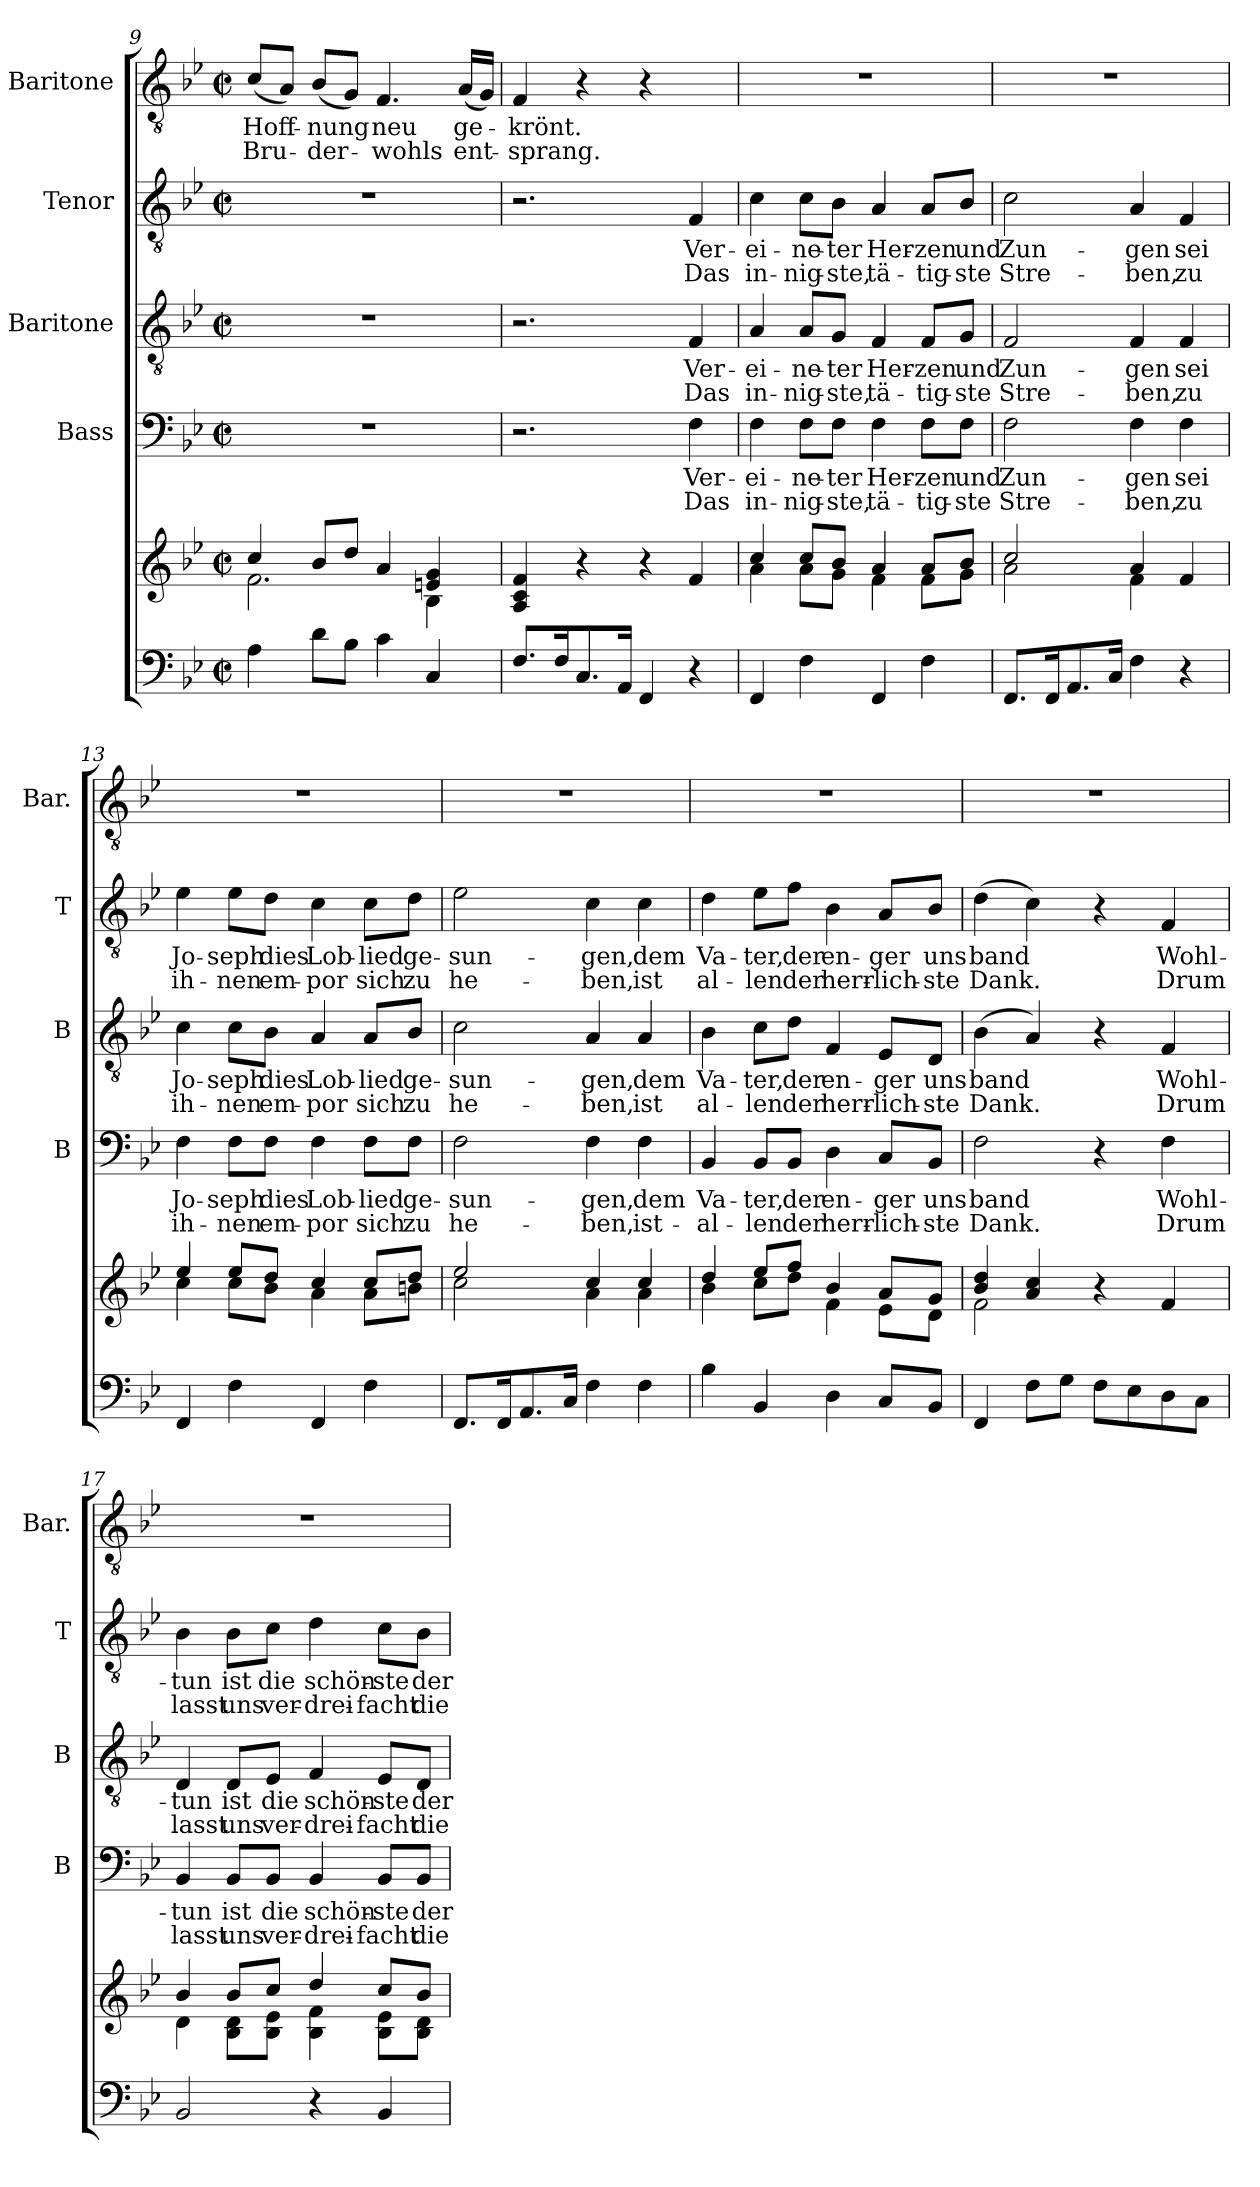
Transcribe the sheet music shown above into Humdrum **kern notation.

**kern	**kern	**kern	**text	**text	**kern	**text	**text	**kern	**text	**text	**kern	**text	**text
*part5	*part5	*part4	*part4	*part4	*part3	*part3	*part3	*part2	*part2	*part2	*part1	*part1	*part1
*staff6	*staff5	*staff4	*staff4	*staff4	*staff3	*staff3	*staff3	*staff2	*staff2	*staff2	*staff1	*staff1	*staff1
*	*	*I"Bass	*	*	*I"Baritone	*	*	*I"Tenor	*	*	*I"Baritone	*	*
*	*	*I'B	*	*	*I'B	*	*	*I'T	*	*	*I'Bar.	*	*
!!LO:LB:g=z
*clefF4	*clefG2	*clefF4	*	*	*clefGv2	*	*	*clefGv2	*	*	*clefGv2	*	*
*k[b-e-]	*k[b-e-]	*k[b-e-]	*	*	*k[b-e-]	*	*	*k[b-e-]	*	*	*k[b-e-]	*	*
*B-:	*B-:	*B-:	*	*	*B-:	*	*	*B-:	*	*	*B-:	*	*
*M2/2	*M2/2	*M2/2	*	*	*M2/2	*	*	*M2/2	*	*	*M2/2	*	*
*met(c|)	*met(c|)	*met(c|)	*	*	*met(c|)	*	*	*met(c|)	*	*	*met(c|)	*	*
=9	=9	=9	=9	=9	=9	=9	=9	=9	=9	=9	=9	=9	=9
*	*^	*	*	*	*	*	*	*	*	*	*	*	*
4A\	4cc/	2.f\	1r	.	.	1r	.	.	1r	.	.	(8c/L	Hoff-	Bru-
.	.	.	.	.	.	.	.	.	.	.	.	8A/J)	.	.
8d\L	8b-/L	.	.	.	.	.	.	.	.	.	.	(8B-/L	-nung	-der-
8B-\J	8dd/J	.	.	.	.	.	.	.	.	.	.	8G/J)	.	.
4c\	4a/	.	.	.	.	.	.	.	.	.	.	4.F/	neu	-wohls
4C/	4en/ 4g/	4B-\	.	.	.	.	.	.	.	.	.	.	.	.
.	.	.	.	.	.	.	.	.	.	.	.	(16A/LL	ge-	ent-
.	.	.	.	.	.	.	.	.	.	.	.	16G/JJ)	.	.
*	*v	*v	*	*	*	*	*	*	*	*	*	*	*	*
=10	=10	=10	=10	=10	=10	=10	=10	=10	=10	=10	=10	=10	=10
8.F/L	4A/ 4c/ 4f/	2.r	.	.	2.r	.	.	2.r	.	.	4F/	-krönt.	-sprang.
16F/k	.	.	.	.	.	.	.	.	.	.	.	.	.
8.C/	4r	.	.	.	.	.	.	.	.	.	4r	.	.
16AA/Jk	.	.	.	.	.	.	.	.	.	.	.	.	.
4FF/	4r	.	.	.	.	.	.	.	.	.	4r	.	.
4r	4f/	4F\	Ver-	Das	4F/	Ver-	Das	4F/	Ver-	Das	4ryy	.	.
=11	=11	=11	=11	=11	=11	=11	=11	=11	=11	=11	=11	=11	=11
*	*^	*	*	*	*	*	*	*	*	*	*	*	*
4FF/	4cc/	4a\	4F\	-ei-	in-	4A/	-ei-	in-	4c\	-ei-	in-	1r	.	.
4F\	8cc/L	8a\L	8F\L	-ne-	-nig-	8A/L	-ne-	-nig-	8c\L	-ne-	-nig-	.	.	.
.	8b-/J	8g\J	8F\J	-ter	-ste,	8G/J	-ter	-ste,	8B-\J	-ter	-ste,	.	.	.
4FF/	4a/	4f\	4F\	Her-	tä-	4F/	Her-	tä-	4A/	Her-	tä-	.	.	.
4F\	8a/L	8f\L	8F\L	-zen	-tig-	8F/L	-zen	-tig-	8A/L	-zen	-tig-	.	.	.
.	8b-/J	8g\J	8F\J	und	-ste	8G/J	und	-ste	8B-/J	und	-ste	.	.	.
=12	=12	=12	=12	=12	=12	=12	=12	=12	=12	=12	=12	=12	=12	=12
8.FF/L	2cc/	2a\	2F\	Zun-	Stre-	2F/	Zun-	Stre-	2c\	Zun-	Stre-	1r	.	.
16FF/k	.	.	.	.	.	.	.	.	.	.	.	.	.	.
8.AA/	.	.	.	.	.	.	.	.	.	.	.	.	.	.
16C/Jk	.	.	.	.	.	.	.	.	.	.	.	.	.	.
4F\	4a/	4f\	4F\	-gen	-ben,	4F/	-gen	-ben,	4A/	-gen	-ben,	.	.	.
4r	4f/	4ryy	4F\	sei	zu	4F/	sei	zu	4F/	sei	zu	.	.	.
!!LO:PB:g=z
=13	=13	=13	=13	=13	=13	=13	=13	=13	=13	=13	=13	=13	=13	=13
4FF/	4ee-/	4cc\	4F\	Jo-	ih-	4c\	Jo-	ih-	4e-\	Jo-	ih-	1r	.	.
4F\	8ee-/L	8cc\L	8F\L	-seph	-nen	8c\L	-seph	-nen	8e-\L	-seph	-nen	.	.	.
.	8dd/J	8b-\J	8F\J	dies	em-	8B-\J	dies	em-	8d\J	dies	em-	.	.	.
4FF/	4cc/	4a\	4F\	Lob-	-por	4A/	Lob-	-por	4c\	Lob-	-por	.	.	.
4F\	8cc/L	8a\L	8F\L	-lied	sich	8A/L	-lied	sich	8c\L	-lied	sich	.	.	.
.	8dd/J	8bn\J	8F\J	ge-	zu	8B-/J	ge-	zu	8d\J	ge-	zu	.	.	.
=14	=14	=14	=14	=14	=14	=14	=14	=14	=14	=14	=14	=14	=14	=14
8.FF/L	2ee-/	2cc\	2F\	-sun-	he-	2c\	-sun-	he-	2e-\	-sun-	he-	1r	.	.
16FF/k	.	.	.	.	.	.	.	.	.	.	.	.	.	.
8.AA/	.	.	.	.	.	.	.	.	.	.	.	.	.	.
16C/Jk	.	.	.	.	.	.	.	.	.	.	.	.	.	.
4F\	4cc/	4a\	4F\	-gen,	-ben,	4A/	-gen,	-ben,	4c\	-gen,	-ben,	.	.	.
4F\	4cc/	4a\	4F\	dem	ist-	4A/	dem	ist	4c\	dem	ist	.	.	.
=15	=15	=15	=15	=15	=15	=15	=15	=15	=15	=15	=15	=15	=15	=15
4B-\	4dd/	4b-\	4BB-/	Va-	-al-	4B-\	Va-	al-	4d\	Va-	al-	1r	.	.
4BB-/	8ee-/L	8cc\L	8BB-/L	-ter,	-len	8c\L	-ter,	-len	8e-\L	-ter,	-len	.	.	.
.	8ff/J	8dd\J	8BB-/J	der	der	8d\J	der	der	8f\J	der	der	.	.	.
4D\	4b-/	4f\	4D\	en-	herr-	4F/	en-	herr-	4B-\	en-	herr-	.	.	.
8C/L	8a/L	8e-\L	8C/L	-ger	-lich-	8E-/L	-ger	-lich-	8A/L	-ger	-lich-	.	.	.
8BB-/J	8g/J	8d\J	8BB-/J	uns	-ste	8D/J	uns	-ste	8B-/J	uns	-ste	.	.	.
=16	=16	=16	=16	=16	=16	=16	=16	=16	=16	=16	=16	=16	=16	=16
4FF/	4b-/ 4dd/	2f\	2F\	band	Dank.	(4B-\	band	Dank.	(4d\	band	Dank.	1r	.	.
8F\L	4a/ 4cc/	.	.	.	.	4A/)	.	.	4c\)	.	.	.	.	.
8G\J	.	.	.	.	.	.	.	.	.	.	.	.	.	.
8F\L	4r	2ryy	4r	.	.	4r	.	.	4r	.	.	.	.	.
8E-\	.	.	.	.	.	.	.	.	.	.	.	.	.	.
8D\	4f/	.	4F\	Wohl-	Drum	4F/	Wohl-	Drum	4F/	Wohl-	Drum	.	.	.
8C\J	.	.	.	.	.	.	.	.	.	.	.	.	.	.
!!LO:LB:g=z
=17	=17	=17	=17	=17	=17	=17	=17	=17	=17	=17	=17	=17	=17	=17
2BB-/	4b-/	4d\	4BB-/	-tun	lasst	4D/	-tun	lasst	4B-\	-tun	lasst	1r	.	.
.	8b-/L	8B-\ 8d\L	8BB-/L	ist	uns	8D/L	ist	uns	8B-\L	ist	uns	.	.	.
.	8cc/J	8B-\ 8e-\J	8BB-/J	die	ver-	8E-/J	die	ver-	8c\J	die	ver-	.	.	.
4r	4dd/	4B-\ 4f\	4BB-/	schön-	-drei-	4F/	schön-	-drei-	4d\	schön-	-drei-	.	.	.
4BB-/	8cc/L	8B-\ 8e-\L	8BB-/L	-ste	-facht	8E-/L	-ste	-facht	8c\L	-ste	-facht	.	.	.
.	8b-/J	8B-\ 8d\J	8BB-/J	der	die	8D/J	der	die	8B-\J	der	die	.	.	.
*	*v	*v	*	*	*	*	*	*	*	*	*	*	*	*
=	=	=	=	=	=	=	=	=	=	=	=	=	=
*-	*-	*-	*-	*-	*-	*-	*-	*-	*-	*-	*-	*-	*-
